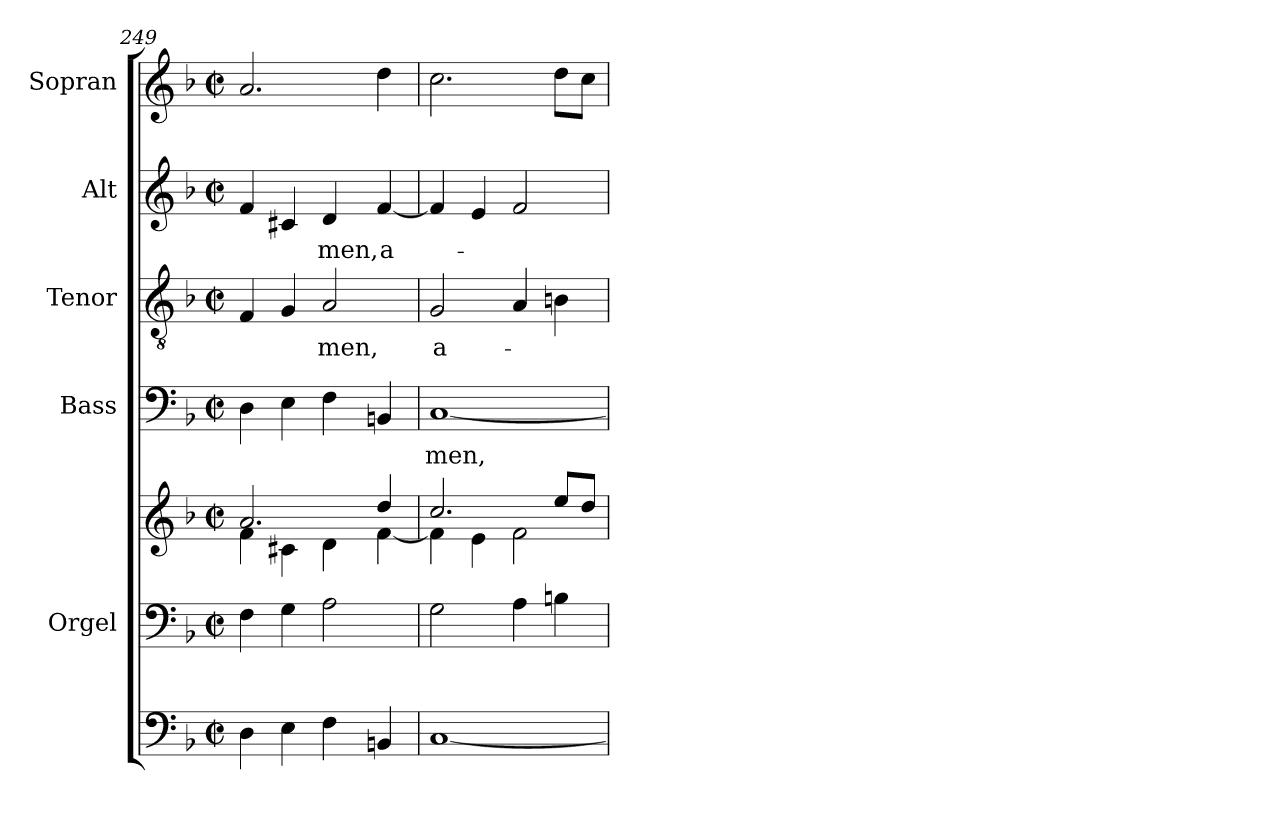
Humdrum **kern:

**kern	**kern	**kern	**kern	**text	**kern	**text	**kern	**text	**kern
*part6	*part5	*part5	*part4	*part4	*part3	*part3	*part2	*part2	*part1
*staff7	*staff6	*staff5	*staff4	*staff4	*staff3	*staff3	*staff2	*staff2	*staff1
*	*I"Orgel	*	*I"Bass	*	*I"Tenor	*	*I"Alt	*	*I"Sopran
*	*I'Org.	*	*I'B	*	*I'T	*	*I'A	*	*I'S
*clefF4	*clefF4	*clefG2	*clefF4	*	*clefGv2	*	*clefG2	*	*clefG2
*ITrd7c12	*	*	*	*	*	*	*	*	*
*k[b-]	*k[b-]	*k[b-]	*k[b-]	*	*k[b-]	*	*k[b-]	*	*k[b-]
*F:	*F:	*F:	*F:	*	*F:	*	*F:	*	*F:
*M2/2	*M2/2	*M2/2	*M2/2	*	*M2/2	*	*M2/2	*	*M2/2
*met(c|)	*met(c|)	*met(c|)	*met(c|)	*	*met(c|)	*	*met(c|)	*	*met(c|)
=249	=249	=249	=249	=249	=249	=249	=249	=249	=249
*	*	*^	*	*	*	*	*	*	*
4DD\	4F\	2.a/	4f\	4D\	.	4F/	.	4f/	.	2.a/
4EE\	4G\	.	4c#X\	4E\	.	4G/	.	4c#X/	.	.
!	!	!	!	!	!	!	!LO:LY:b	!	!LO:LY:b	!
4FF\	2A\	.	4d\	4F\	.	2A/	-men,	4d/	-men,	.
!	!	!	!	!	!	!	!	!	!LO:LY:b	!
4BBBn/	.	4dd/	[<4f\	4BBn/	.	.	.	[4f/	a-	4dd\
=250	=250	=250	=250	=250	=250	=250	=250	=250	=250	=250
!	!	!	!	!	!LO:LY:b	!	!LO:LY:b	!	!	!
[1CC	2G\	2.cc/	4f\]	[1C	-men,	2G/	a-	4f/]	.	2.cc\
.	.	.	4e\	.	.	.	.	4e/	.	.
.	4A\	.	2f\	.	.	4A/	.	2f/	.	.
.	4Bn\	8ee/L	.	.	.	4Bn\	.	.	.	8dd\L
.	.	8dd/J	.	.	.	.	.	.	.	8cc\J
*	*	*v	*v	*	*	*	*	*	*	*
=	=	=	=	=	=	=	=	=	=
*-	*-	*-	*-	*-	*-	*-	*-	*-	*-
